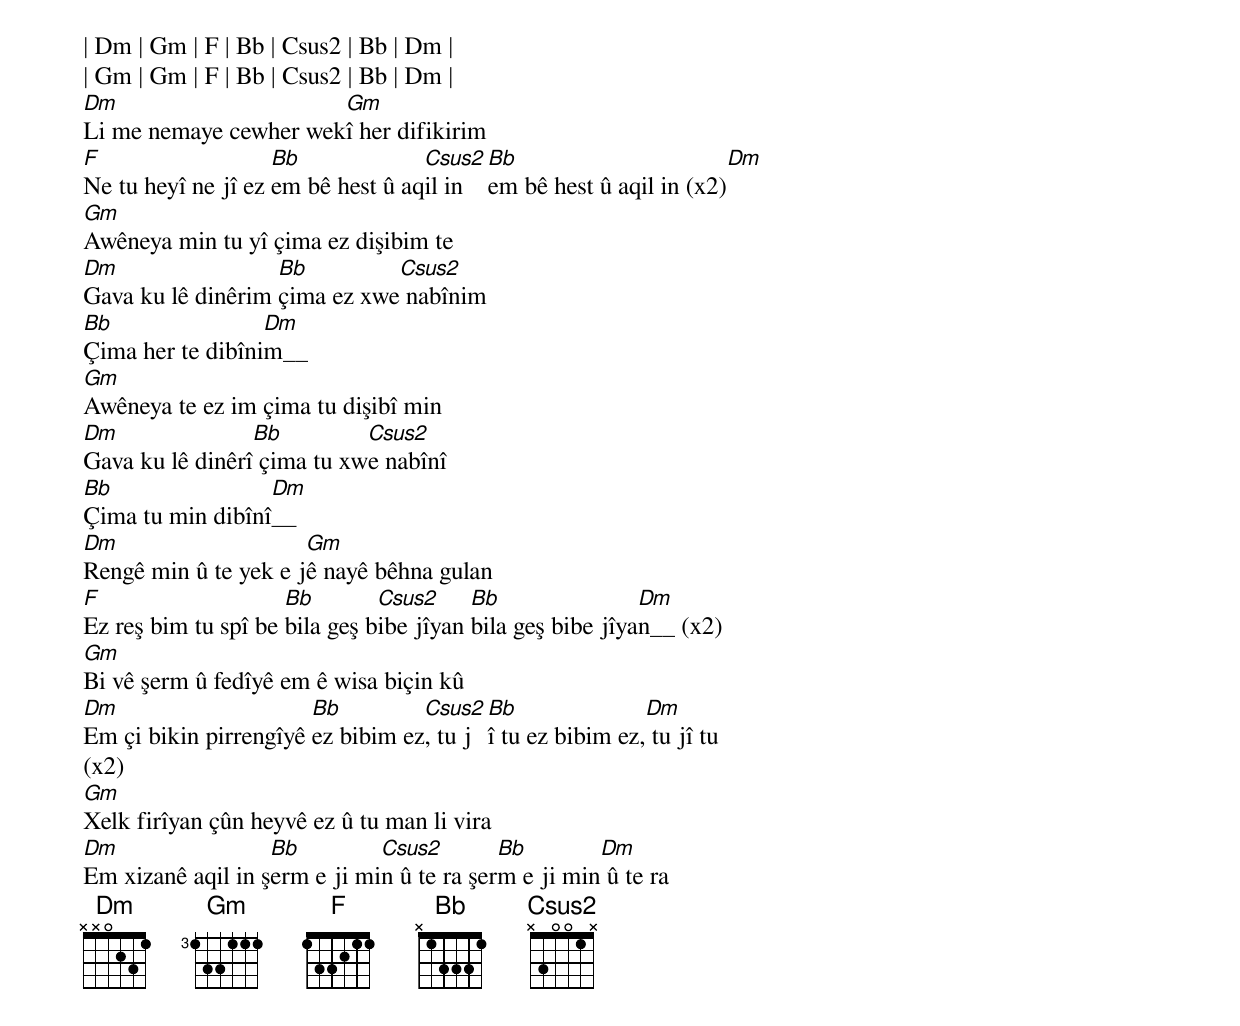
| Dm | Gm | F | Bb | Csus2 | Bb | Dm |
| Gm | Gm | F | Bb | Csus2 | Bb | Dm |
Dm                     Gm
Li me nemaye cewher wekî her difikirim
F                   Bb             Csus2 Bb		            Dm
Ne tu heyî ne jî ez em bê hest û aqil in em bê hest û aqil in (x2)
Gm
Awêneya min tu yî çima ez dişibim te
Dm                 Bb         Csus2
Gava ku lê dinêrim çima ez xwe nabînim
Bb                Dm
Çima her te dibînim__
Gm
Awêneya te ez im çima tu dişibî min
Dm               Bb         Csus2
Gava ku lê dinêrî çima tu xwe nabînî
Bb                Dm
Çima tu min dibînî__
Dm                    Gm
Rengê min û te yek e jê nayê bêhna gulan
F                    Bb        Csus2     Bb                Dm
Ez reş bim tu spî be bila geş bibe jîyan bila geş bibe jîyan__ (x2)
Gm
Bi vê şerm û fedîyê em ê wisa biçin kû
Dm                     Bb         Csus2 Bb               Dm
Em çi bikin pirrengîyê ez bibim ez, tu jî tu ez bibim ez, tu jî tu
(x2)
Gm
Xelk firîyan çûn heyvê ez û tu man li vira
Dm                 Bb         Csus2        Bb        Dm
Em xizanê aqil in şerm e ji min û te ra şerm e ji min û te ra
